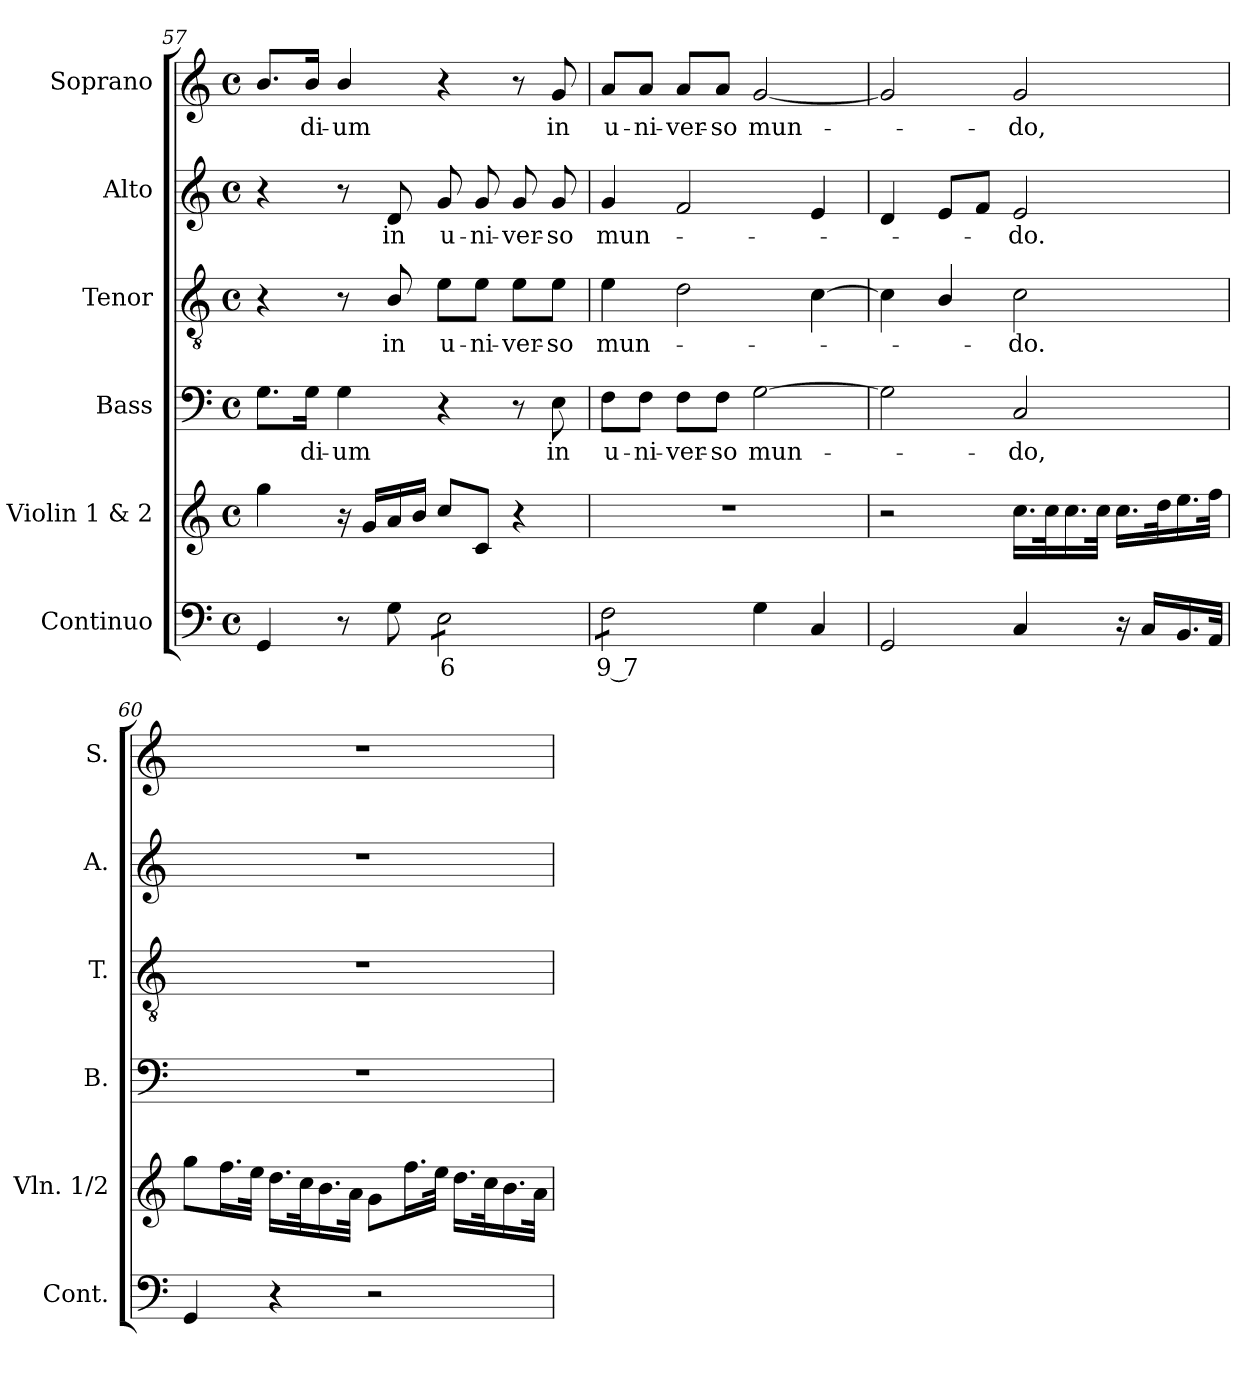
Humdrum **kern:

**kern	**text	**kern	**kern	**text	**kern	**text	**kern	**text	**kern	**text
*part6	*part6	*part5	*part4	*part4	*part3	*part3	*part2	*part2	*part1	*part1
*staff6	*staff6	*staff5	*staff4	*staff4	*staff3	*staff3	*staff2	*staff2	*staff1	*staff1
*I"Continuo	*	*I"Violin 1 & 2	*I"Bass	*	*I"Tenor	*	*I"Alto	*	*I"Soprano	*
*I'Cont.	*	*I'Vln. 1/2	*I'B.	*	*I'T.	*	*I'A.	*	*I'S.	*
*clefF4	*	*clefG2	*clefF4	*	*clefGv2	*	*clefG2	*	*clefG2	*
*	*	*	*	*	*ITrd7c12	*	*	*	*	*
*k[]	*	*k[]	*k[]	*	*k[]	*	*k[]	*	*k[]	*
*C:	*	*C:	*C:	*	*C:	*	*C:	*	*C:	*
*M4/4	*	*M4/4	*M4/4	*	*M4/4	*	*M4/4	*	*M4/4	*
*met(c)	*	*met(c)	*met(c)	*	*met(c)	*	*met(c)	*	*met(c)	*
=57	=57	=57	=57	=57	=57	=57	=57	=57	=57	=57
4GGi/	.	4ggi\	8.Gi\L	.	4r	.	4r	.	8.bi/L	.
!	!	!	!	!LO:LY:b:color=#000000	!	!	!	!	!	!
!	!	!	!	!	!	!	!	!	!	!LO:LY:b:color=#000000
.	.	.	16Gi\Jk	-di-	.	.	.	.	16bi/Jk	-di-
!	!	!	!	!LO:LY:b:color=#000000	!	!	!	!	!	!
!	!	!	!	!	!	!	!	!	!	!LO:LY:b:color=#000000
8r	.	16r	4Gi\	-um	8r	.	8r	.	4bi/	-um
.	.	16gi/LL	.	.	.	.	.	.	.	.
!	!	!	!	!	!	!LO:LY:b:color=#000000	!	!	!	!
!	!	!	!	!	!	!	!	!LO:LY:b:color=#000000	!	!
8Gi\	.	16ai/	.	.	8BBi/	in	8di/	in	.	.
.	.	16bi/JJ	.	.	.	.	.	.	.	.
!	!LO:LY:b:color=#000000	!	!	!	!	!	!	!	!	!
!	!	!	!	!	!	!LO:LY:b:color=#000000	!	!	!	!
!	!	!	!	!	!	!	!	!LO:LY:b:color=#000000	!	!
*tremolo	*	*	*	*	*	*	*	*	*	*
8Ei\L	6	8cci/L	4r	.	8Ei\L	u-	8gi/	u-	4r	.
!	!	!	!	!	!	!LO:LY:b:color=#000000	!	!	!	!
!	!	!	!	!	!	!	!	!LO:LY:b:color=#000000	!	!
8Ei\	.	8ci/J	.	.	8Ei\J	-ni-	8gi/	-ni-	.	.
!	!	!	!	!	!	!LO:LY:b:color=#000000	!	!	!	!
!	!	!	!	!	!	!	!	!LO:LY:b:color=#000000	!	!
8Ei\	.	4r	8r	.	8Ei\L	-ver-	8gi/	-ver-	8r	.
!	!	!	!	!LO:LY:b:color=#000000	!	!	!	!	!	!
!	!	!	!	!	!	!LO:LY:b:color=#000000	!	!	!	!
!	!	!	!	!	!	!	!	!LO:LY:b:color=#000000	!	!
!	!	!	!	!	!	!	!	!	!	!LO:LY:b:color=#000000
8Ei\J	.	.	8Ei\	in	8Ei\J	-so	8gi/	-so	8gi/	in
=58	=58	=58	=58	=58	=58	=58	=58	=58	=58	=58
!	!LO:LY:b:color=#000000	!	!	!	!	!	!	!	!	!
!	!	!	!	!LO:LY:b:color=#000000	!	!	!	!	!	!
!	!	!	!	!	!	!LO:LY:b:color=#000000	!	!	!	!
!	!	!	!	!	!	!	!	!LO:LY:b:color=#000000	!	!
!	!	!	!	!	!	!	!	!	!	!LO:LY:b:color=#000000
8Fi\L	9 7	1r	8Fi\L	u-	4Ei\	mun-	4gi/	mun-	8ai/L	u-
!	!	!	!	!LO:LY:b:color=#000000	!	!	!	!	!	!
!	!	!	!	!	!	!	!	!	!	!LO:LY:b:color=#000000
8Fi\	.	.	8Fi\J	-ni-	.	.	.	.	8ai/J	-ni-
!	!	!	!	!LO:LY:b:color=#000000	!	!	!	!	!	!
!	!	!	!	!	!	!	!	!	!	!LO:LY:b:color=#000000
8Fi\	.	.	8Fi\L	-ver-	2Di\	.	2fi/	.	8ai/L	-ver-
!	!	!	!	!LO:LY:b:color=#000000	!	!	!	!	!	!
!	!	!	!	!	!	!	!	!	!	!LO:LY:b:color=#000000
8Fi\J	.	.	8Fi\J	-so	.	.	.	.	8ai/J	-so
*Xtremolo	*	*	*	*	*	*	*	*	*	*
!	!	!	!	!LO:LY:b:color=#000000	!	!	!	!	!	!
!	!	!	!	!	!	!	!	!	!	!LO:LY:b:color=#000000
4Gi\	.	.	[2Gi\	mun-	.	.	.	.	[2gi/	mun-
4Ci/	.	.	.	.	[4Ci\	.	4ei/	.	.	.
=59	=59	=59	=59	=59	=59	=59	=59	=59	=59	=59
2GGi/	.	2r	2Gi\]	.	4Ci\]	.	4di/	.	2gi/]	.
.	.	.	.	.	4BBi/	.	8ei/L	.	.	.
.	.	.	.	.	.	.	8fi/J	.	.	.
!	!	!	!	!LO:LY:b:color=#000000	!	!	!	!	!	!
!	!	!	!	!	!	!LO:LY:b:color=#000000	!	!	!	!
!	!	!	!	!	!	!	!	!LO:LY:b:color=#000000	!	!
!	!	!	!	!	!	!	!	!	!	!LO:LY:b:color=#000000
4Ci/	.	16.cci\LL	2Ci/	-do,	2Ci\	-do.	2ei/	-do.	2gi/	-do,
.	.	32cci\k	.	.	.	.	.	.	.	.
.	.	16.cci\	.	.	.	.	.	.	.	.
.	.	32cci\JJk	.	.	.	.	.	.	.	.
16r	.	16.cci\LL	.	.	.	.	.	.	.	.
16Ci/LL	.	.	.	.	.	.	.	.	.	.
.	.	32ddi\k	.	.	.	.	.	.	.	.
16.BBi/	.	16.eei\	.	.	.	.	.	.	.	.
32AAi/JJk	.	32ffi\JJk	.	.	.	.	.	.	.	.
!!LO:LB:g=z
=60	=60	=60	=60	=60	=60	=60	=60	=60	=60	=60
4GGi/	.	8ggi\L	1r	.	1r	.	1r	.	1r	.
.	.	16.ffi\L	.	.	.	.	.	.	.	.
.	.	32eei\JJk	.	.	.	.	.	.	.	.
4r	.	16.ddi\LL	.	.	.	.	.	.	.	.
.	.	32cci\k	.	.	.	.	.	.	.	.
.	.	16.bi\	.	.	.	.	.	.	.	.
.	.	32ai\JJk	.	.	.	.	.	.	.	.
2r	.	8gi\L	.	.	.	.	.	.	.	.
.	.	16.ffi\L	.	.	.	.	.	.	.	.
.	.	32eei\JJk	.	.	.	.	.	.	.	.
.	.	16.ddi\LL	.	.	.	.	.	.	.	.
.	.	32cci\k	.	.	.	.	.	.	.	.
.	.	16.bi\	.	.	.	.	.	.	.	.
.	.	32ai\JJk	.	.	.	.	.	.	.	.
=	=	=	=	=	=	=	=	=	=	=
*-	*-	*-	*-	*-	*-	*-	*-	*-	*-	*-
